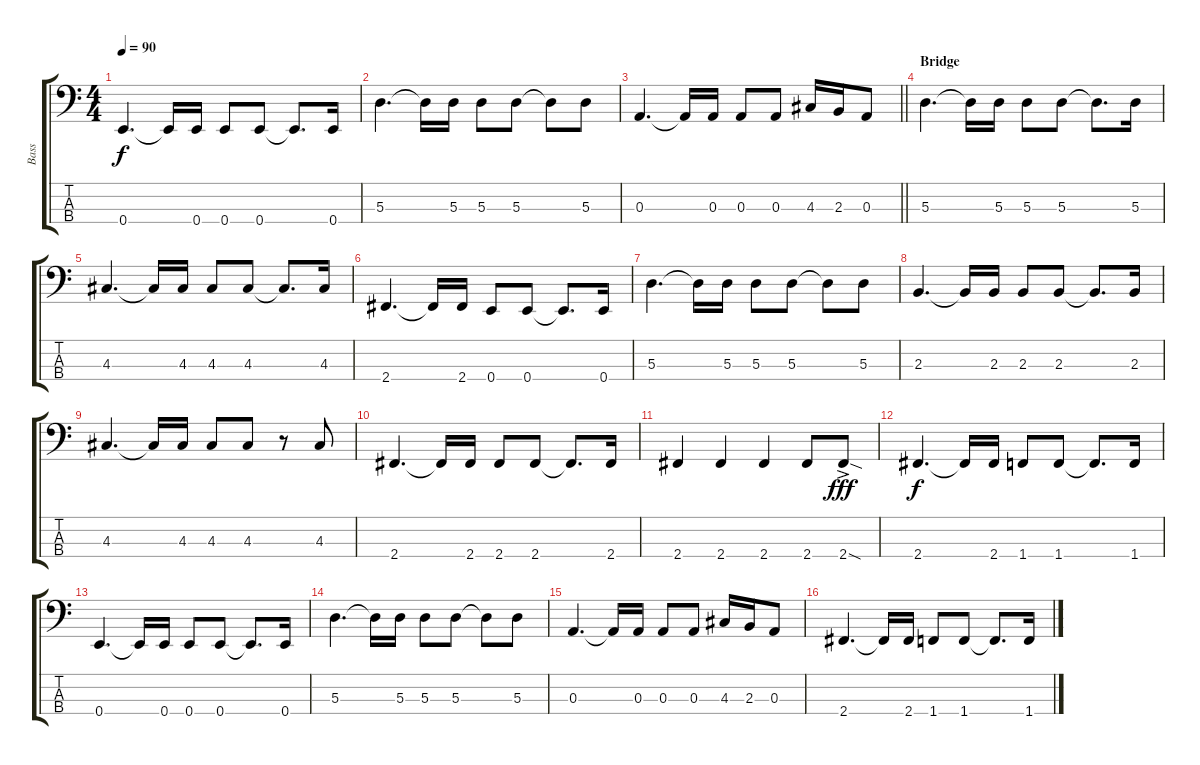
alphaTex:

\track ("Bass" "Bass") {instrument electricbasspick}
\staff {score tabs}
\tuning (G2 D2 A1 E1) {hide}
\ts (4 4)
\tempo 90
\clef f4
\ks c
0.4.4{d dy f} 0.4{t}.16 0.4.16 0.4.8 0.4.8 0.4{t}.8{d} 0.4.16 |
5.3.4{d} 5.3{t}.16 5.3.16 5.3.8 5.3.8 5.3{t}.8 5.3.8 |
\barLineRight lightlight
0.3.4{d} 0.3{t}.16 0.3.16 0.3.8 0.3.8 4.3.16 2.3.16 0.3.8 |
\section ("" "Bridge")
5.3.4{d} 5.3{t}.16 5.3.16 5.3.8 5.3.8 5.3{t}.8{d} 5.3.16 |
4.3.4{d} 4.3{t}.16 4.3.16 4.3.8 4.3.8 4.3{t}.8{d} 4.3.16 |
2.4.4{d} 2.4{t}.16 2.4.16 0.4.8 0.4.8 0.4{t}.8{d} 0.4.16 |
5.3.4{d} 5.3{t}.16 5.3.16 5.3.8 5.3.8 5.3{t}.8 5.3.8 |
2.3.4{d} 2.3{t}.16 2.3.16 2.3.8 2.3.8 2.3{t}.8{d} 2.3.16 |
4.3.4{d} 4.3{t}.16 4.3.16 4.3.8 4.3.8 r.8 4.3.8 |
2.4.4{d} 2.4{t}.16 2.4.16 2.4.8 2.4.8 2.4{t}.8{d} 2.4.16 |
2.4.4 2.4.4 2.4.4 2.4.8 2.4{sod ac}.8{dy fff} |
2.4.4{d dy f} 2.4{t}.16 2.4.16 1.4.8 1.4.8 1.4{t}.8{d} 1.4.16 |
0.4.4{d} 0.4{t}.16 0.4.16 0.4.8 0.4.8 0.4{t}.8{d} 0.4.16 |
5.3.4{d} 5.3{t}.16 5.3.16 5.3.8 5.3.8 5.3{t}.8 5.3.8 |
0.3.4{d} 0.3{t}.16 0.3.16 0.3.8 0.3.8 4.3.16 2.3.16 0.3.8 |
2.4.4{d} 2.4{t}.16 2.4.16 1.4.8 1.4.8 1.4{t}.8{d} 1.4.16
